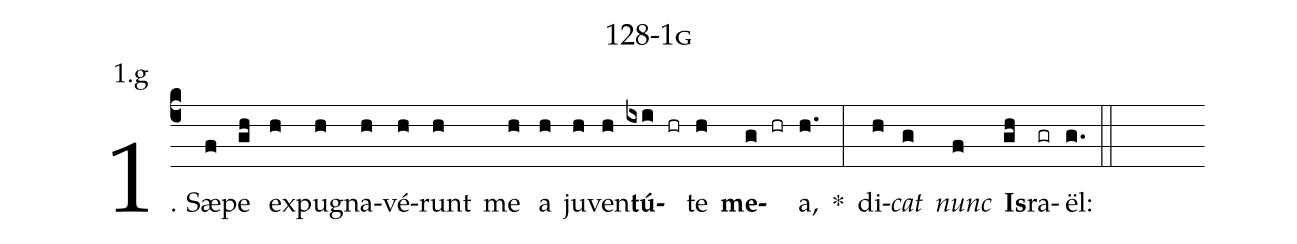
name: 128-1g;
annotation: 1.g;
%%
(c4)1. Sæ(f)pe(gh) ex(h)pu(h)gna(h)vé(h)runt(h) me(h) a(h) ju(h)ven(h)<b>tú</b>(ixi hr)te(h) <b>me</b>(g hr)a,(h.) *(:) di(h)<i>cat</i>(g) <i>nunc</i>(f) <b>Is</b>(gh)ra(gr)ël:(g.) (::)
